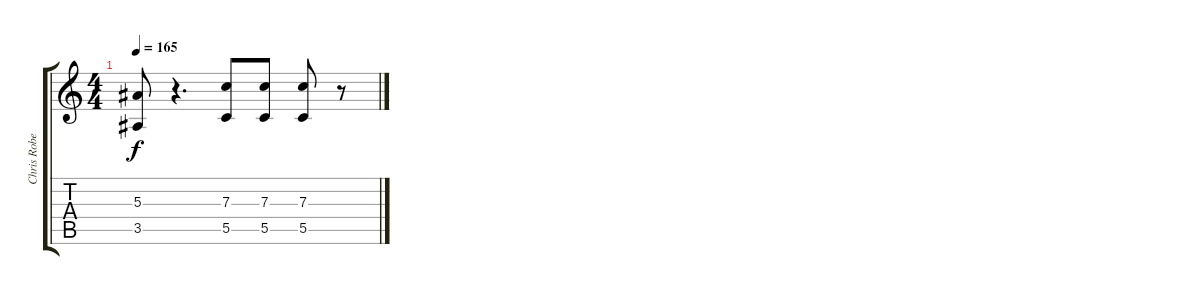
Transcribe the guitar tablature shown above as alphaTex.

\track ("Chris Robertson" "Chris Robe") {instrument distortionguitar}
\staff {score tabs}
\tuning (D4 A3 F3 C3 G2 C2) {hide}
\ts (4 4)
\tempo 165
\clef g2
\ks c
(5.3 3.5).8{dy f} r.4{d} (7.3 5.5).8 (7.3 5.5).8 (7.3 5.5).8 r.8
